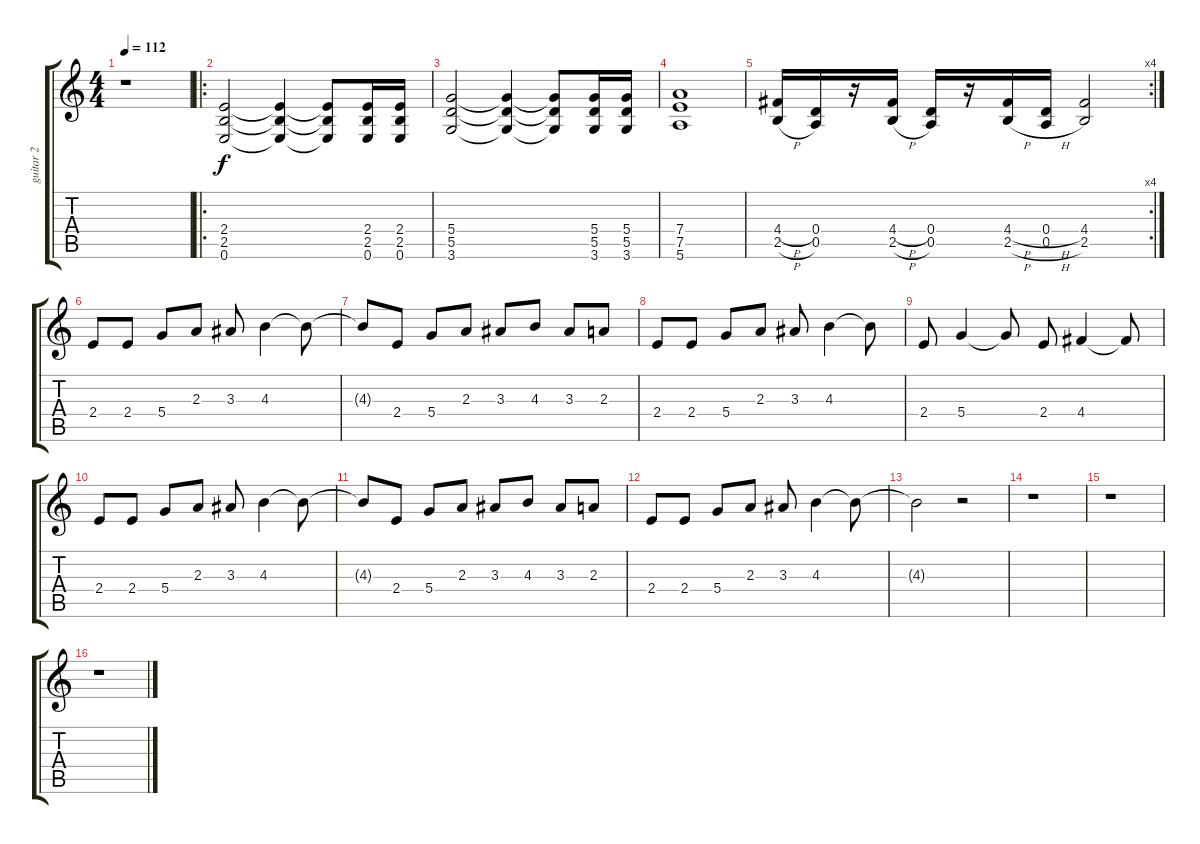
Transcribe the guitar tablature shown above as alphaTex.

\track ("guitar 2" "guitar 2") {instrument overdrivenguitar}
\staff {score tabs}
\tuning (E4 B3 G3 D3 A2 E2) {hide}
\ts (4 4)
\tempo 112
\clef g2
\ks c
r.1{dy f} |
\ro
(2.4 2.5 0.6).2 (2.4{t} 2.5{t} 0.6{t}).4 (2.4{t} 2.5{t} 0.6{t}).8 (2.4 2.5 0.6).16 (2.4 2.5 0.6).16 |
(5.4 5.5 3.6).2 (5.4{t} 5.5{t} 3.6{t}).4 (5.4{t} 5.5{t} 3.6{t}).8 (5.4 5.5 3.6).16 (5.4 5.5 3.6).16 |
(7.4 7.5 5.6).1 |
\rc 4
(4.4{h} 2.5{h}).16 (0.4 0.5).16 r.16 (4.4{h} 2.5{h}).16 (0.4 0.5).16 r.16 (4.4{h} 2.5{h}).16 (0.4{h} 0.5{h}).16 (4.4 2.5).2 |
2.4.8 2.4.8 5.4.8 2.3.8 3.3.8 4.3.4 4.3{t}.8 |
4.3{t}.8 2.4.8 5.4.8 2.3.8 3.3.8 4.3.8 3.3.8 2.3.8 |
2.4.8 2.4.8 5.4.8 2.3.8 3.3.8 4.3.4 4.3{t}.8 |
2.4.8 5.4.4 5.4{t}.8 2.4.8 4.4.4 4.4{t}.8 |
2.4.8 2.4.8 5.4.8 2.3.8 3.3.8 4.3.4 4.3{t}.8 |
4.3{t}.8 2.4.8 5.4.8 2.3.8 3.3.8 4.3.8 3.3.8 2.3.8 |
2.4.8 2.4.8 5.4.8 2.3.8 3.3.8 4.3.4 4.3{t}.8 |
4.3{t}.2 r.2 |
r.1 |
r.1 |
r.1
